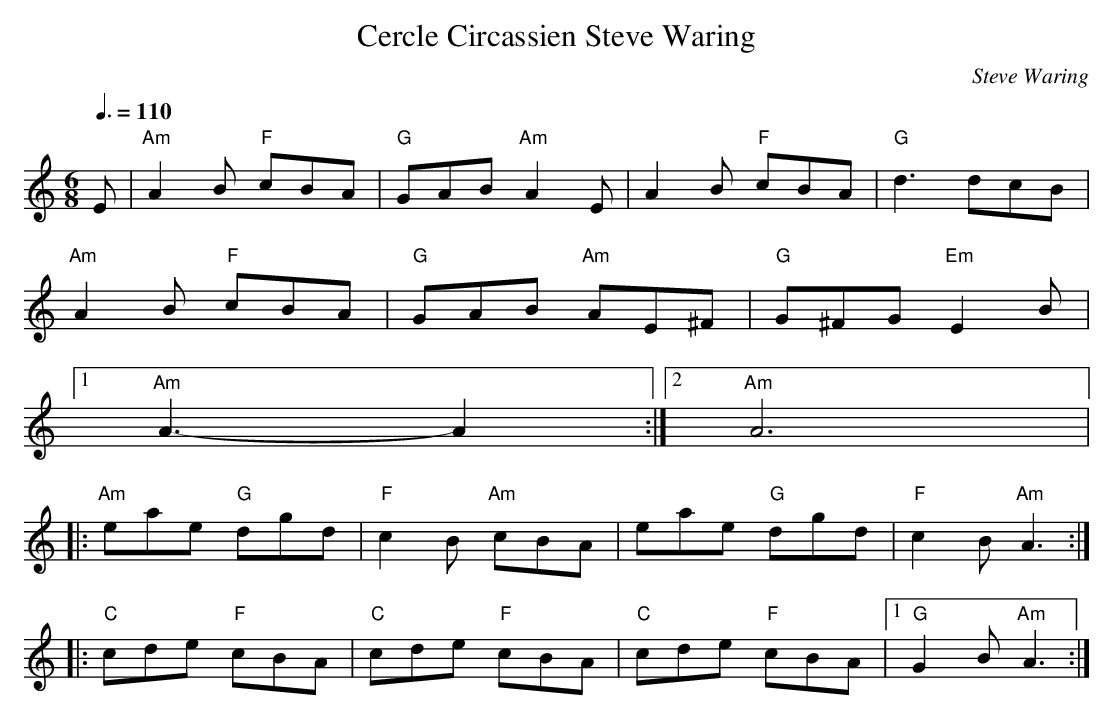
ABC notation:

X:1
T:Cercle Circassien Steve Waring
C:Steve Waring
M:6/8
L:1/8
Q:3/8=110
K:Am
E | "Am"A2B "F"cBA | "G"GAB "Am"A2E | A2B "F"cBA | "G"d3 dcB |
"Am"A2B "F"cBA | "G"GAB "Am"AE^F | "G"G^FG "Em"E2B |1
"Am"A3- A2 :|2 "Am" A6 |:
"Am"eae "G"dgd | "F"c2B "Am"cBA | eae "G"dgd | "F"c2B "Am"A3 ::
"C"cde "F"cBA | "C"cde "F"cBA | "C"cde "F"cBA |1 "G"G2B "Am"A3 :|
